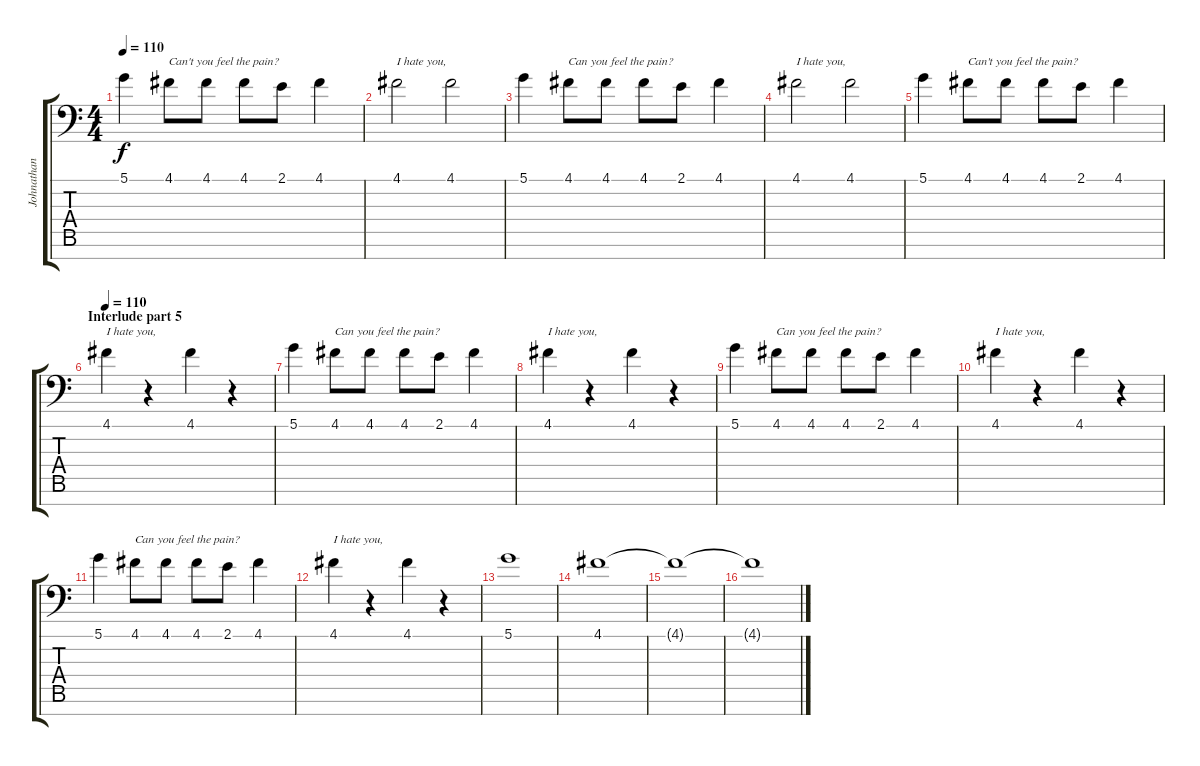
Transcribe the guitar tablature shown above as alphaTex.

\track ("Johnathan Davis - Vocals / Bagpipe" "Johnathan ") {instrument stringensemble1}
\staff {score tabs}
\tuning (D4 A3 F3 C3 G2 D2 A1) {hide}
\ts (4 4)
\tempo 110
\clef f4
\ks c
5.1.4{dy f} 4.1.8{txt "Can't you feel the pain?"} 4.1.8 4.1.8 2.1.8 4.1.4 |
4.1.2{txt "I hate you,"} 4.1.2 |
5.1.4 4.1.8{txt "Can you feel the pain? "} 4.1.8 4.1.8 2.1.8 4.1.4 |
4.1.2{txt "I hate you,"} 4.1.2 |
5.1.4 4.1.8{txt "Can't you feel the pain?"} 4.1.8 4.1.8 2.1.8 4.1.4 |
\section ("" "Interlude part 5")
\tempo 110
4.1.4{txt "I hate you," instrument lead2sawtooth} r.4 4.1.4 r.4 |
5.1.4 4.1.8{txt "Can you feel the pain? "} 4.1.8 4.1.8 2.1.8 4.1.4 |
4.1.4{txt "I hate you,"} r.4 4.1.4 r.4 |
5.1.4 4.1.8{txt "Can you feel the pain? "} 4.1.8 4.1.8 2.1.8 4.1.4 |
4.1.4{txt "I hate you,"} r.4 4.1.4 r.4 |
5.1.4 4.1.8{txt "Can you feel the pain? "} 4.1.8 4.1.8 2.1.8 4.1.4 |
4.1.4{txt "I hate you,"} r.4 4.1.4 r.4 |
5.1.1 |
4.1.1 |
4.1{t}.1{volume 0} |
4.1{t}.1
